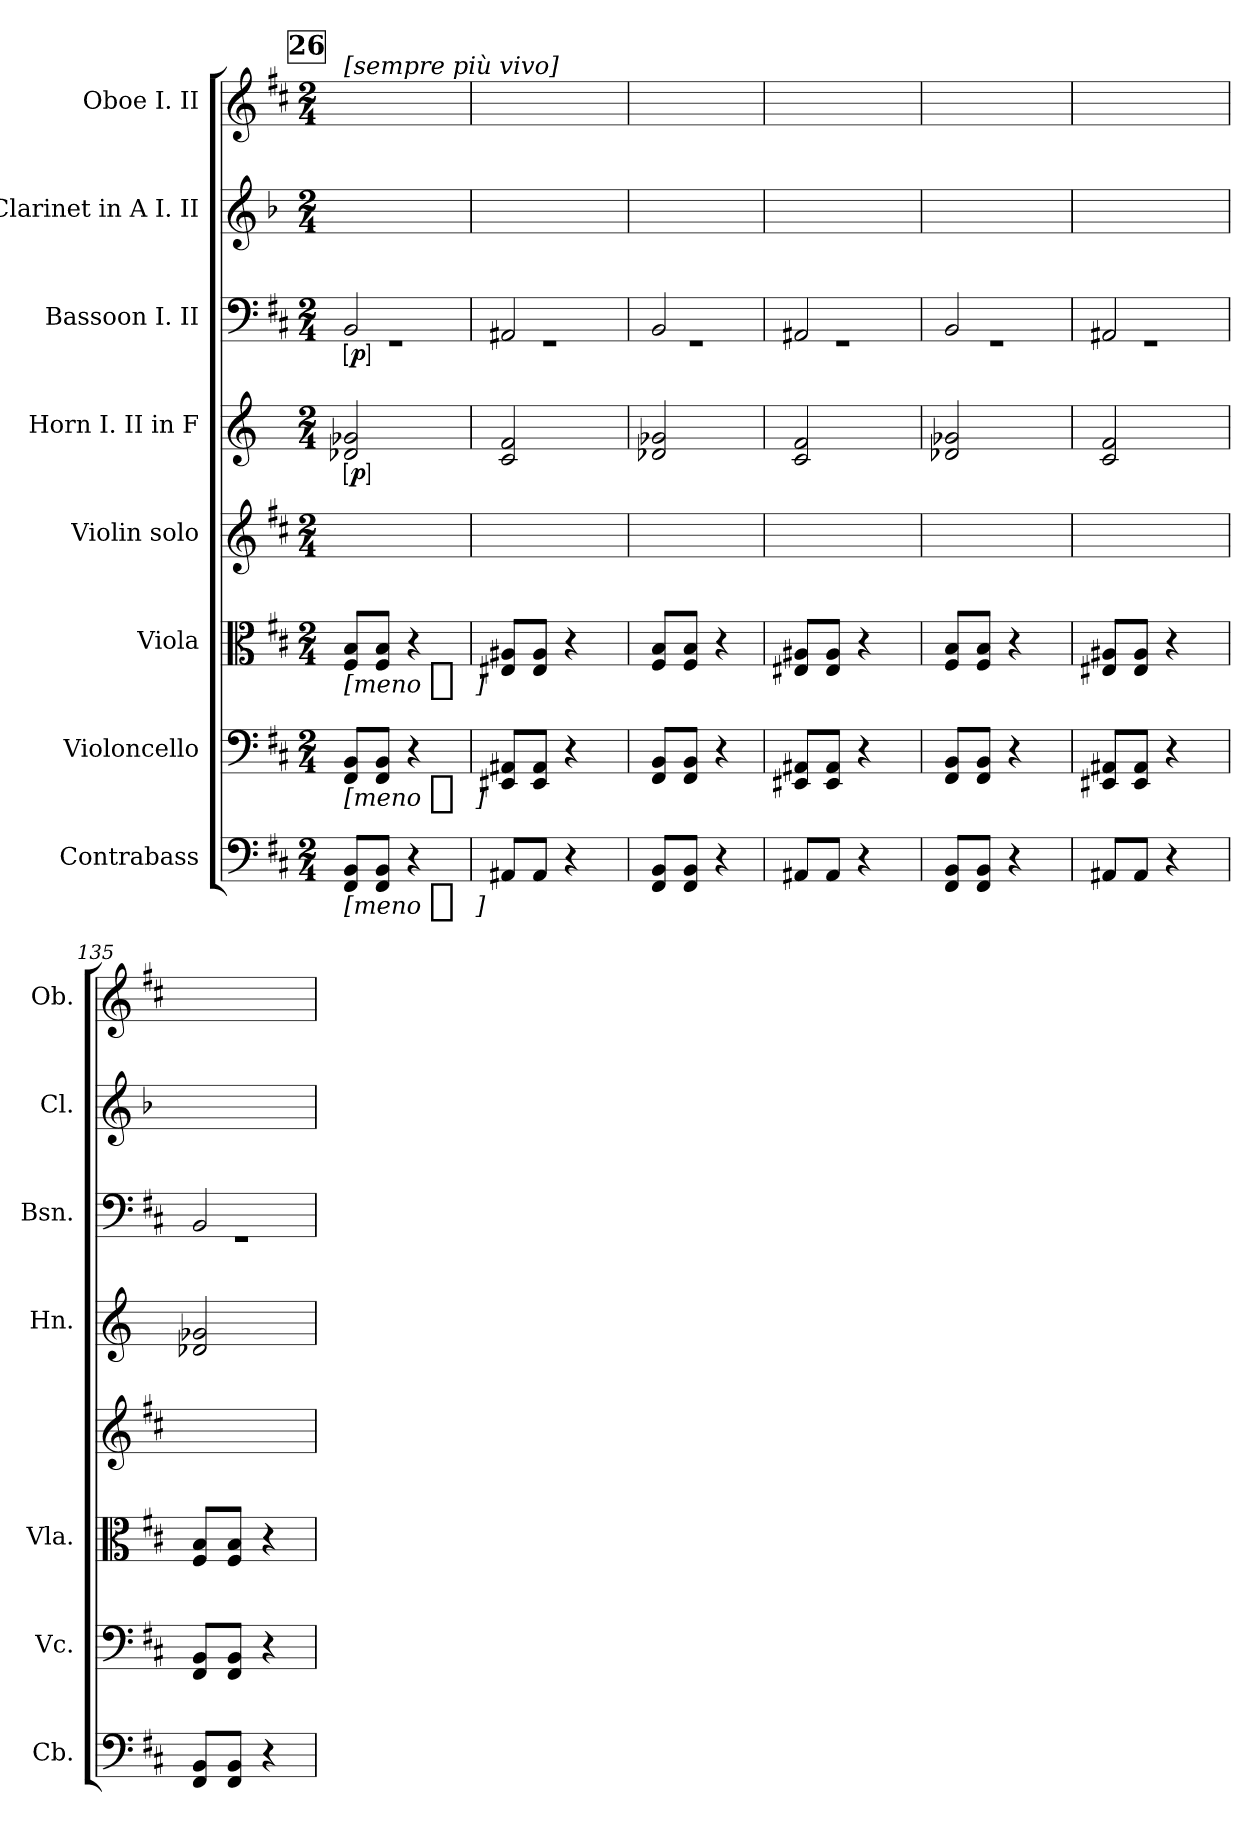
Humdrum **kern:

**kern	**dynam	**kern	**dynam	**kern	**dynam	**kern	**kern	**dynam	**kern	**dynam	**kern	**kern
*part8	*part8	*part7	*part7	*part6	*part6	*part5	*part4	*part4	*part3	*part3	*part2	*part1
*staff8	*staff8	*staff7	*staff7	*staff6	*staff6	*staff5	*staff4	*staff4	*staff3	*staff3	*staff2	*staff1
*I"Contrabass	*	*I"Violoncello	*	*I"Viola	*	*I"Violin solo	*I"Horn I. II in F	*	*I"Bassoon I. II	*	*I"Clarinet in A I. II	*I"Oboe I. II
*I'Cb.	*	*I'Vc.	*	*I'Vla.	*	*	*I'Hn.	*	*I'Bsn.	*	*I'Cl.	*I'Ob.
*clefF4	*	*clefF4	*	*clefC3	*	*clefG2	*clefG2	*	*clefF4	*	*clefG2	*clefG2
*ITrd7c12	*	*	*	*	*	*	*ITrd4c7	*	*	*	*ITrd2c3	*
*k[f#c#]	*	*k[f#c#]	*	*k[f#c#]	*	*k[f#c#]	*k[b-]	*	*k[f#c#]	*	*k[f#c#]	*k[f#c#]
*M2/4	*	*M2/4	*	*M2/4	*	*M2/4	*M2/4	*	*M2/4	*	*M2/4	*M2/4
!!LO:REH:place=s1:t=26
=129	=129	=129	=129	=129	=129	=129	=129	=129	=129	=129	=129	=129
*	*	*	*	*	*	*	*	*	*^	*	*	*
!	!	!	!	!	!	!	!	!	!	!	!	!	!LO:TX:a:B:t=[sempre più vivo]
!	!LO:DY:t=[meno %s ]	!	!LO:DY:t=[meno %s ]	!	!LO:DY:t=[meno %s ]	!	!	!LO:DY:ed=brack	!	!	!LO:DY:ed=brack	!	!
8FFF# 8BBBL	f	8FF# 8BBL	f	8F# 8BL	f	4ryy	2G-X 2c-X	p	2BB	2rGG	p	2ryy	2ryy
8FFF# 8BBBJ	.	8FF# 8BBJ	.	8F# 8BJ	.	.	.	.	.	.	.	.	.
4r	.	4r	.	4r	.	8ryy	.	.	.	.	.	.	.
.	.	.	.	.	.	8ryy	.	.	.	.	.	.	.
=130	=130	=130	=130	=130	=130	=130	=130	=130	=130	=130	=130	=130	=130
8AAA#XL	.	8EE#X 8AA#XL	.	8E#X 8A#XL	.	8ryy	2F 2B-	.	2AA#X	2rGG	.	2ryy	2ryy
8AAA#J	.	8EE# 8AA#J	.	8E# 8A#J	.	4ryy	.	.	.	.	.	.	.
4r	.	4r	.	4r	.	.	.	.	.	.	.	.	.
.	.	.	.	.	.	8ryy	.	.	.	.	.	.	.
=131	=131	=131	=131	=131	=131	=131	=131	=131	=131	=131	=131	=131	=131
8FFF# 8BBBL	.	8FF# 8BBL	.	8F# 8BL	.	8ryy	2G-X 2c-X	.	2BB	2rGG	.	2ryy	2ryy
8FFF# 8BBBJ	.	8FF# 8BBJ	.	8F# 8BJ	.	8ryy	.	.	.	.	.	.	.
4r	.	4r	.	4r	.	4ryy	.	.	.	.	.	.	.
=132	=132	=132	=132	=132	=132	=132	=132	=132	=132	=132	=132	=132	=132
8AAA#XL	.	8EE#X 8AA#XL	.	8E#X 8A#XL	.	8ryy	2F 2B-	.	2AA#X	2rGG	.	2ryy	2ryy
8AAA#J	.	8EE# 8AA#J	.	8E# 8A#J	.	8ryy	.	.	.	.	.	.	.
4r	.	4r	.	4r	.	8ryy	.	.	.	.	.	.	.
.	.	.	.	.	.	8ryy	.	.	.	.	.	.	.
=133	=133	=133	=133	=133	=133	=133	=133	=133	=133	=133	=133	=133	=133
8FFF# 8BBBL	.	8FF# 8BBL	.	8F# 8BL	.	8ryy	2G-X 2c-X	.	2BB	2rGG	.	2ryy	2ryy
8FFF# 8BBBJ	.	8FF# 8BBJ	.	8F# 8BJ	.	8ryy	.	.	.	.	.	.	.
4r	.	4r	.	4r	.	8ryy	.	.	.	.	.	.	.
.	.	.	.	.	.	8ryy	.	.	.	.	.	.	.
=134	=134	=134	=134	=134	=134	=134	=134	=134	=134	=134	=134	=134	=134
8AAA#XL	.	8EE#X 8AA#XL	.	8E#X 8A#XL	.	4.ryy	2F 2B-	.	2AA#X	2rGG	.	2ryy	2ryy
8AAA#J	.	8EE# 8AA#J	.	8E# 8A#J	.	.	.	.	.	.	.	.	.
4r	.	4r	.	4r	.	.	.	.	.	.	.	.	.
.	.	.	.	.	.	8ryy	.	.	.	.	.	.	.
=135	=135	=135	=135	=135	=135	=135	=135	=135	=135	=135	=135	=135	=135
8FFF# 8BBBL	.	8FF# 8BBL	.	8F# 8BL	.	8ryy	2G-X 2c-X	.	2BB	2rGG	.	2ryy	2ryy
8FFF# 8BBBJ	.	8FF# 8BBJ	.	8F# 8BJ	.	8ryy	.	.	.	.	.	.	.
4r	.	4r	.	4r	.	4ryy	.	.	.	.	.	.	.
*	*	*	*	*	*	*	*	*	*v	*v	*	*	*
=	=	=	=	=	=	=	=	=	=	=	=	=
*-	*-	*-	*-	*-	*-	*-	*-	*-	*-	*-	*-	*-
